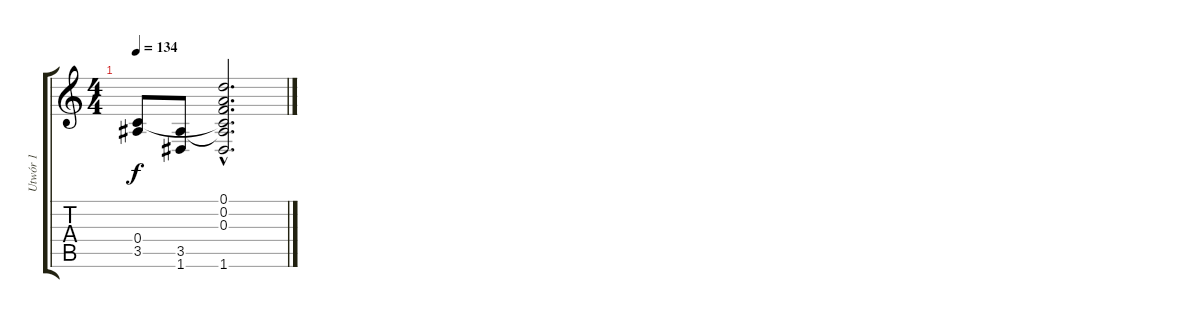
\track ("Utwór 1" "Utwór 1") {instrument acousticguitarnylon}
\staff {score tabs}
\tuning (D4 A3 F3 C3 G2 D2) {hide}
\ts (4 4)
\tempo 134
\clef g2
\ks c
(0.4 3.5{t}).8{dy f} (3.5 1.6{t}).8 (0.1{hac t} 0.2{hac t} 0.3{hac t} 0.4{hac t} 3.5{hac t} 1.6{hac}).2{d}
